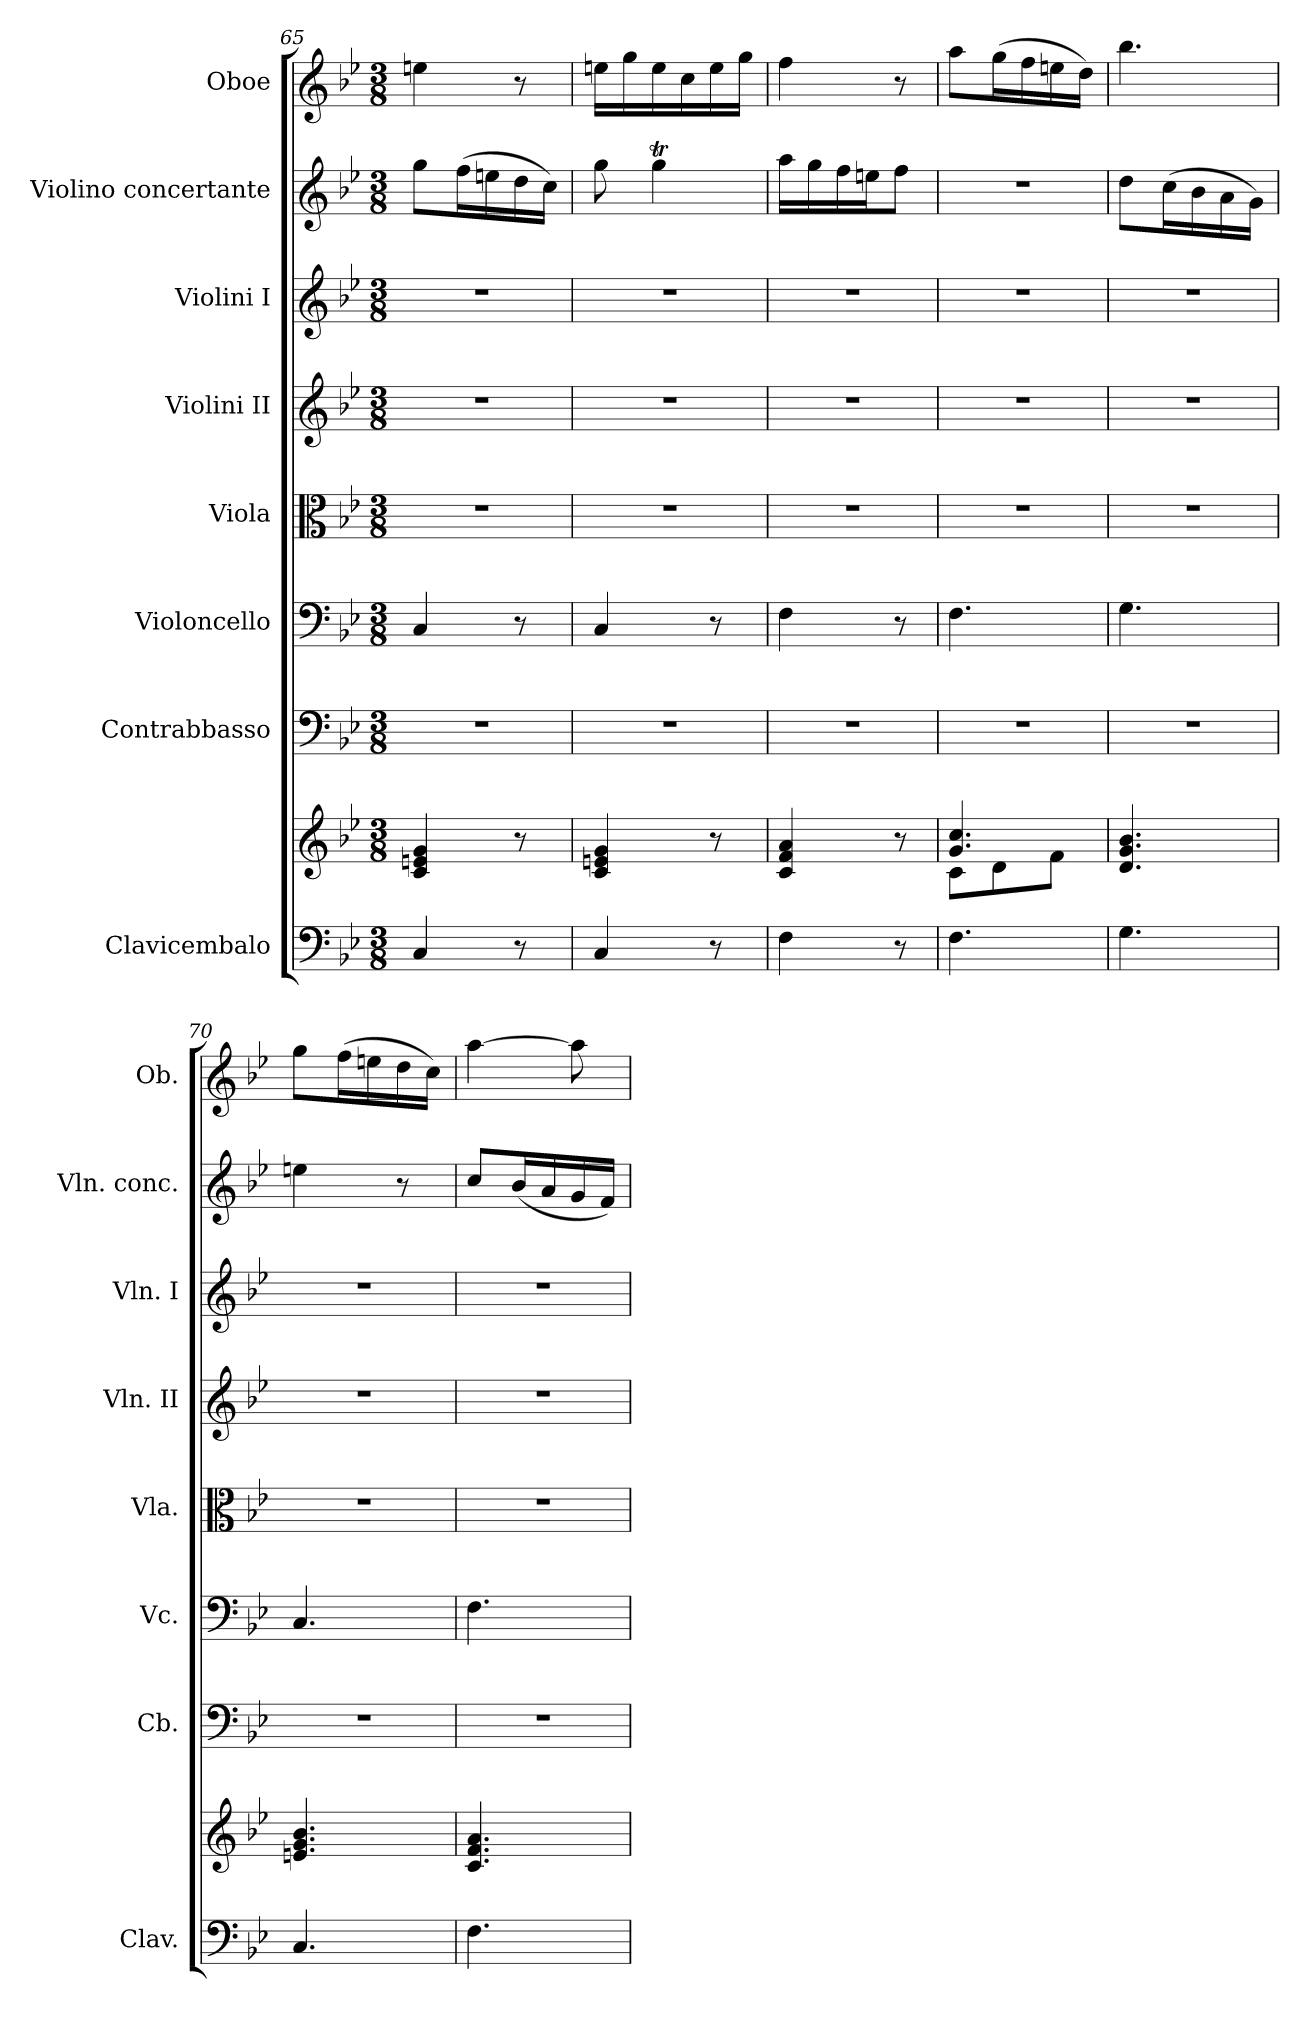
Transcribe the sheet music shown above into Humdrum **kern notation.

**kern	**kern	**kern	**kern	**kern	**kern	**kern	**kern	**kern
*part8	*part8	*part7	*part6	*part5	*part4	*part3	*part2	*part1
*staff9	*staff8	*staff7	*staff6	*staff5	*staff4	*staff3	*staff2	*staff1
*I"Clavicembalo	*	*I"Contrabbasso	*I"Violoncello	*I"Viola	*I"Violini II	*I"Violini I	*I"Violino concertante	*I"Oboe
*I'Clav.	*	*I'Cb.	*I'Vc.	*I'Vla.	*I'Vln. II	*I'Vln. I	*I'Vln. conc.	*I'Ob.
*clefF4	*clefG2	*clefF4	*clefF4	*clefC3	*clefG2	*clefG2	*clefG2	*clefG2
*	*	*ITrd7c12	*	*	*	*	*	*
*k[b-e-]	*k[b-e-]	*k[b-e-]	*k[b-e-]	*k[b-e-]	*k[b-e-]	*k[b-e-]	*k[b-e-]	*k[b-e-]
*M3/8	*M3/8	*M3/8	*M3/8	*M3/8	*M3/8	*M3/8	*M3/8	*M3/8
=65	=65	=65	=65	=65	=65	=65	=65	=65
4C/	4c/ 4en/ 4g/	4.r	4C/	4.r	4.r	4.r	8gg\L	4een\
.	.	.	.	.	.	.	(>16ff\L	.
.	.	.	.	.	.	.	16een\	.
8r	8r	.	8r	.	.	.	16dd\	8r
.	.	.	.	.	.	.	16cc\JJ)	.
=66	=66	=66	=66	=66	=66	=66	=66	=66
4C/	4c/ 4en/ 4g/	4.r	4C/	4.r	4.r	4.r	8gg\	16een\LL
.	.	.	.	.	.	.	.	16gg\
.	.	.	.	.	.	.	4ggT\	16ee\
.	.	.	.	.	.	.	.	16cc\
8r	8r	.	8r	.	.	.	.	16ee\
.	.	.	.	.	.	.	.	16gg\JJ
=67	=67	=67	=67	=67	=67	=67	=67	=67
4F\	4c/ 4f/ 4a/	4.r	4F\	4.r	4.r	4.r	16aa\LL	4ff\
.	.	.	.	.	.	.	16gg\	.
.	.	.	.	.	.	.	16ff\	.
.	.	.	.	.	.	.	16een\J	.
8r	8r	.	8r	.	.	.	8ff\J	8r
!!LO:PB:g=z
=68	=68	=68	=68	=68	=68	=68	=68	=68
*	*^	*	*	*	*	*	*	*
4.F\	4.g/ 4.cc/	8c\L	4.r	4.F\	4.r	4.r	4.r	4.r	8aa\L
.	.	8d\	.	.	.	.	.	.	(>16gg\L
.	.	.	.	.	.	.	.	.	16ff\
.	.	8f\J	.	.	.	.	.	.	16een\
.	.	.	.	.	.	.	.	.	16dd\JJ)
*	*v	*v	*	*	*	*	*	*	*
=69	=69	=69	=69	=69	=69	=69	=69	=69
4.G\	4.d/ 4.g/ 4.b-/	4.r	4.G\	4.r	4.r	4.r	8dd\L	4.bb-\
.	.	.	.	.	.	.	(>16cc\L	.
.	.	.	.	.	.	.	16b-\	.
.	.	.	.	.	.	.	16a\	.
.	.	.	.	.	.	.	16g\JJ)	.
=70	=70	=70	=70	=70	=70	=70	=70	=70
4.C/	4.en/ 4.g/ 4.b-/	4.r	4.C/	4.r	4.r	4.r	4een\	8gg\L
.	.	.	.	.	.	.	.	(>16ff\L
.	.	.	.	.	.	.	.	16een\
.	.	.	.	.	.	.	8r	16dd\
.	.	.	.	.	.	.	.	16cc\JJ)
=71	=71	=71	=71	=71	=71	=71	=71	=71
4.F\	4.c/ 4.f/ 4.a/	4.r	4.F\	4.r	4.r	4.r	8cc/L	[4aa\
.	.	.	.	.	.	.	(<16b-/L	.
.	.	.	.	.	.	.	16a/	.
.	.	.	.	.	.	.	16g/	8aa\]
.	.	.	.	.	.	.	16f/JJ)	.
=	=	=	=	=	=	=	=	=
*-	*-	*-	*-	*-	*-	*-	*-	*-
